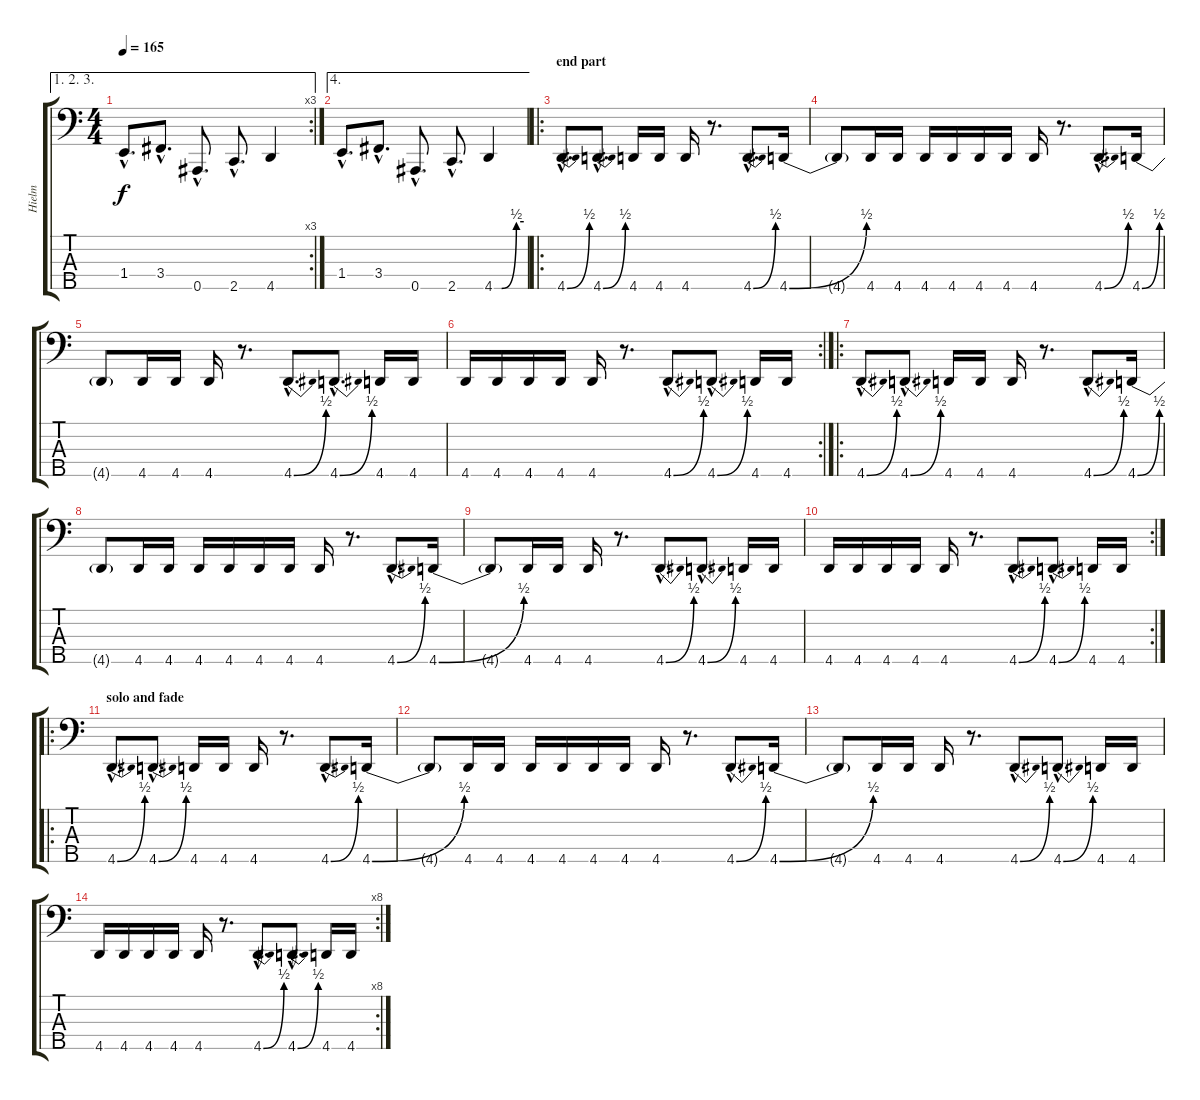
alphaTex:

\track ("Hielm" "Hielm") {instrument electricbasspick}
\staff {score tabs}
\tuning (Gb2 Db2 Ab1 Eb1 Bb0) {hide}
\ae (1 2 3)
\rc 3
\ts (4 4)
\tempo 165
\clef f4
\ks c
1.4{hac}.8{d dy f} 3.4{hac}.8{d} 0.5{hac}.8{d} 2.5{hac}.8{d} 4.5.4 |
\ae 4
1.4{hac}.8{d} 3.4{hac}.8{d} 0.5{hac}.8{d} 2.5{hac}.8{d} 4.5{be (custom 0 0 15 0 45 2 60 2)}.4 |
\ro
\section ("" "end part")
4.5{be (bend 0 0 60 2) hac}.8{d} 4.5{be (bend 0 0 60 2) hac}.8{d} 4.5.16 4.5.16 4.5.16 r.8{d} 4.5{be (bend 0 0 60 2) hac}.8{d} 4.5{be (bend 0 0 60 2)}.16 |
4.5{t}.8 4.5.16 4.5.16 4.5.16 4.5.16 4.5.16 4.5.16 4.5.16 r.8{d} 4.5{be (bend 0 0 60 2) hac}.8{d} 4.5{be (bend 0 0 60 2)}.16 |
4.5{t}.8 4.5.16 4.5.16 4.5.16 r.8{d} 4.5{be (bend 0 0 60 2) hac}.8{d} 4.5{be (bend 0 0 60 2) hac}.8{d} 4.5.16 4.5.16 |
\rc 2
4.5.16 4.5.16 4.5.16 4.5.16 4.5.16 r.8{d} 4.5{be (bend 0 0 60 2) hac}.8{d} 4.5{be (bend 0 0 60 2) hac}.8{d} 4.5.16 4.5.16 |
\ro
4.5{be (bend 0 0 60 2) hac}.8{d} 4.5{be (bend 0 0 60 2) hac}.8{d} 4.5.16 4.5.16 4.5.16 r.8{d} 4.5{be (bend 0 0 60 2) hac}.8{d} 4.5{be (bend 0 0 60 2)}.16 |
4.5{t}.8 4.5.16 4.5.16 4.5.16 4.5.16 4.5.16 4.5.16 4.5.16 r.8{d} 4.5{be (bend 0 0 60 2) hac}.8{d} 4.5{be (bend 0 0 60 2)}.16 |
4.5{t}.8 4.5.16 4.5.16 4.5.16 r.8{d} 4.5{be (bend 0 0 60 2) hac}.8{d} 4.5{be (bend 0 0 60 2) hac}.8{d} 4.5.16 4.5.16 |
\rc 2
4.5.16 4.5.16 4.5.16 4.5.16 4.5.16 r.8{d} 4.5{be (bend 0 0 60 2) hac}.8{d} 4.5{be (bend 0 0 60 2) hac}.8{d} 4.5.16 4.5.16 |
\ro
\section ("" "solo and fade")
4.5{be (bend 0 0 60 2) hac}.8{d} 4.5{be (bend 0 0 60 2) hac}.8{d} 4.5.16 4.5.16 4.5.16 r.8{d} 4.5{be (bend 0 0 60 2) hac}.8{d} 4.5{be (bend 0 0 60 2)}.16 |
4.5{t}.8 4.5.16 4.5.16 4.5.16 4.5.16 4.5.16 4.5.16 4.5.16 r.8{d} 4.5{be (bend 0 0 60 2) hac}.8{d} 4.5{be (bend 0 0 60 2)}.16 |
4.5{t}.8 4.5.16 4.5.16 4.5.16 r.8{d} 4.5{be (bend 0 0 60 2) hac}.8{d} 4.5{be (bend 0 0 60 2) hac}.8{d} 4.5.16 4.5.16 |
\rc 8
4.5.16 4.5.16 4.5.16 4.5.16 4.5.16 r.8{d} 4.5{be (bend 0 0 60 2) hac}.8{d} 4.5{be (bend 0 0 60 2) hac}.8{d} 4.5.16 4.5.16
